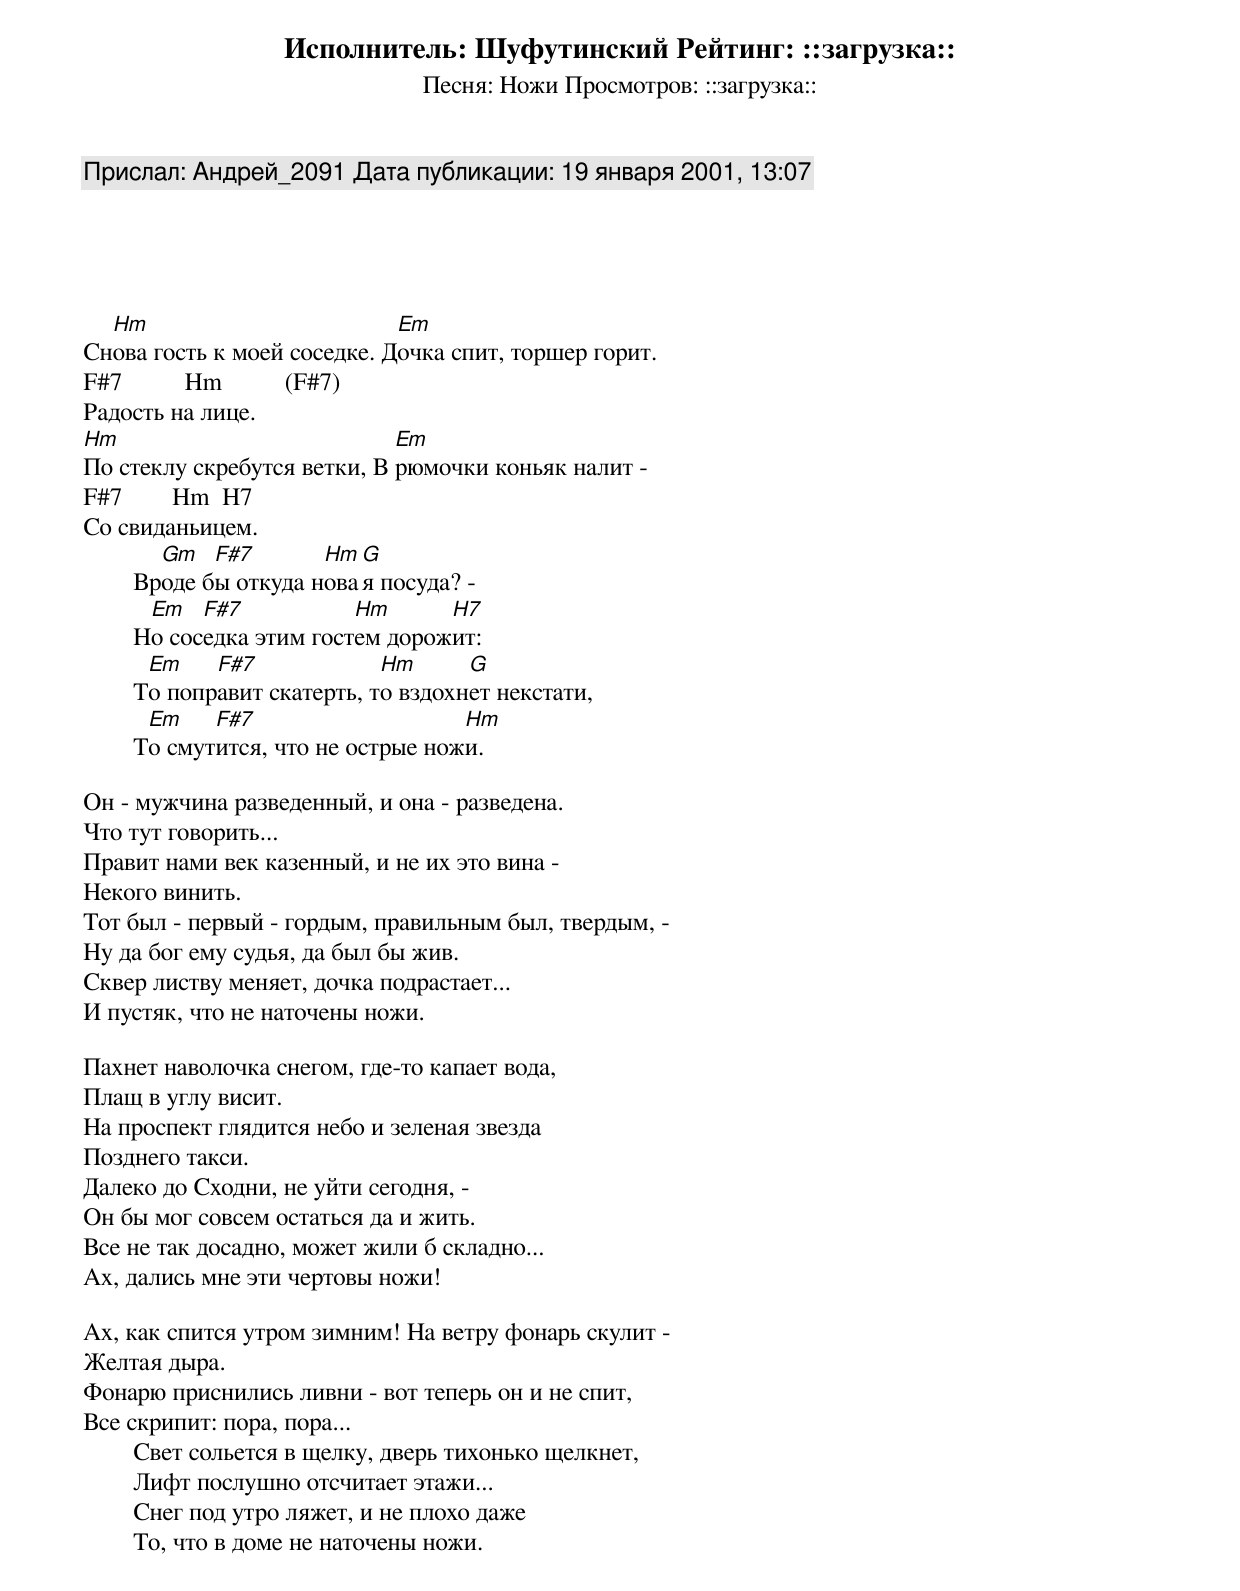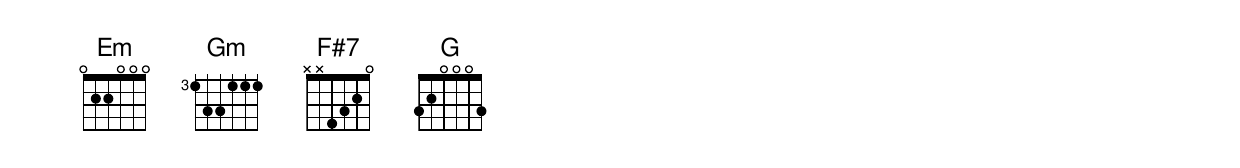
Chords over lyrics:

Исполнитель: Шуфутинский Рейтинг: ::загрузка::
Песня: Ножи Просмотров: ::загрузка::
Прислал: Андрей_2091 Дата публикации: 19 января 2001, 13:07





  Hm                         Em
Снова гость к моей соседке. Дочка спит, торшер горит.
F#7          Hm          (F#7)
Радость на лице.
Hm                           Em
По стеклу скребутся ветки, В рюмочки коньяк налит -
F#7        Hm  H7
Со свиданьицем.
          Gm   F#7       Hm G
        Вроде бы откуда новая посуда? -
         Em   F#7           Hm      H7
        Но соседка этим гостем дорожит:
         Em    F#7             Hm      G
        То поправит скатерть, то вздохнет некстати,
         Em    F#7                    Hm
        То смутится, что не острые ножи.

Он - мужчина разведенный, и она - разведена.
Что тут говорить...
Правит нами век казенный, и не их это вина -
Некого винить.
Тот был - первый - гордым, правильным был, твердым, -
Ну да бог ему судья, да был бы жив.
Сквер листву меняет, дочка подрастает...
И пустяк, что не наточены ножи.

Пахнет наволочка снегом, где-то капает вода,
Плащ в углу висит.
На проспект глядится небо и зеленая звезда
Позднего такси.
Далеко до Сходни, не уйти сегодня, -
Он бы мог совсем остаться да и жить.
Все не так досадно, может жили б складно...
Ах, дались мне эти чертовы ножи!

Ах, как спится утром зимним! На ветру фонарь скулит -
Желтая дыра.
Фонарю приснились ливни - вот теперь он и не спит,
Все скрипит: пора, пора...
        Свет сольется в щелку, дверь тихонько щелкнет,
        Лифт послушно отсчитает этажи...
        Снег под утро ляжет, и не плохо даже
        То, что в доме не наточены ножи.
